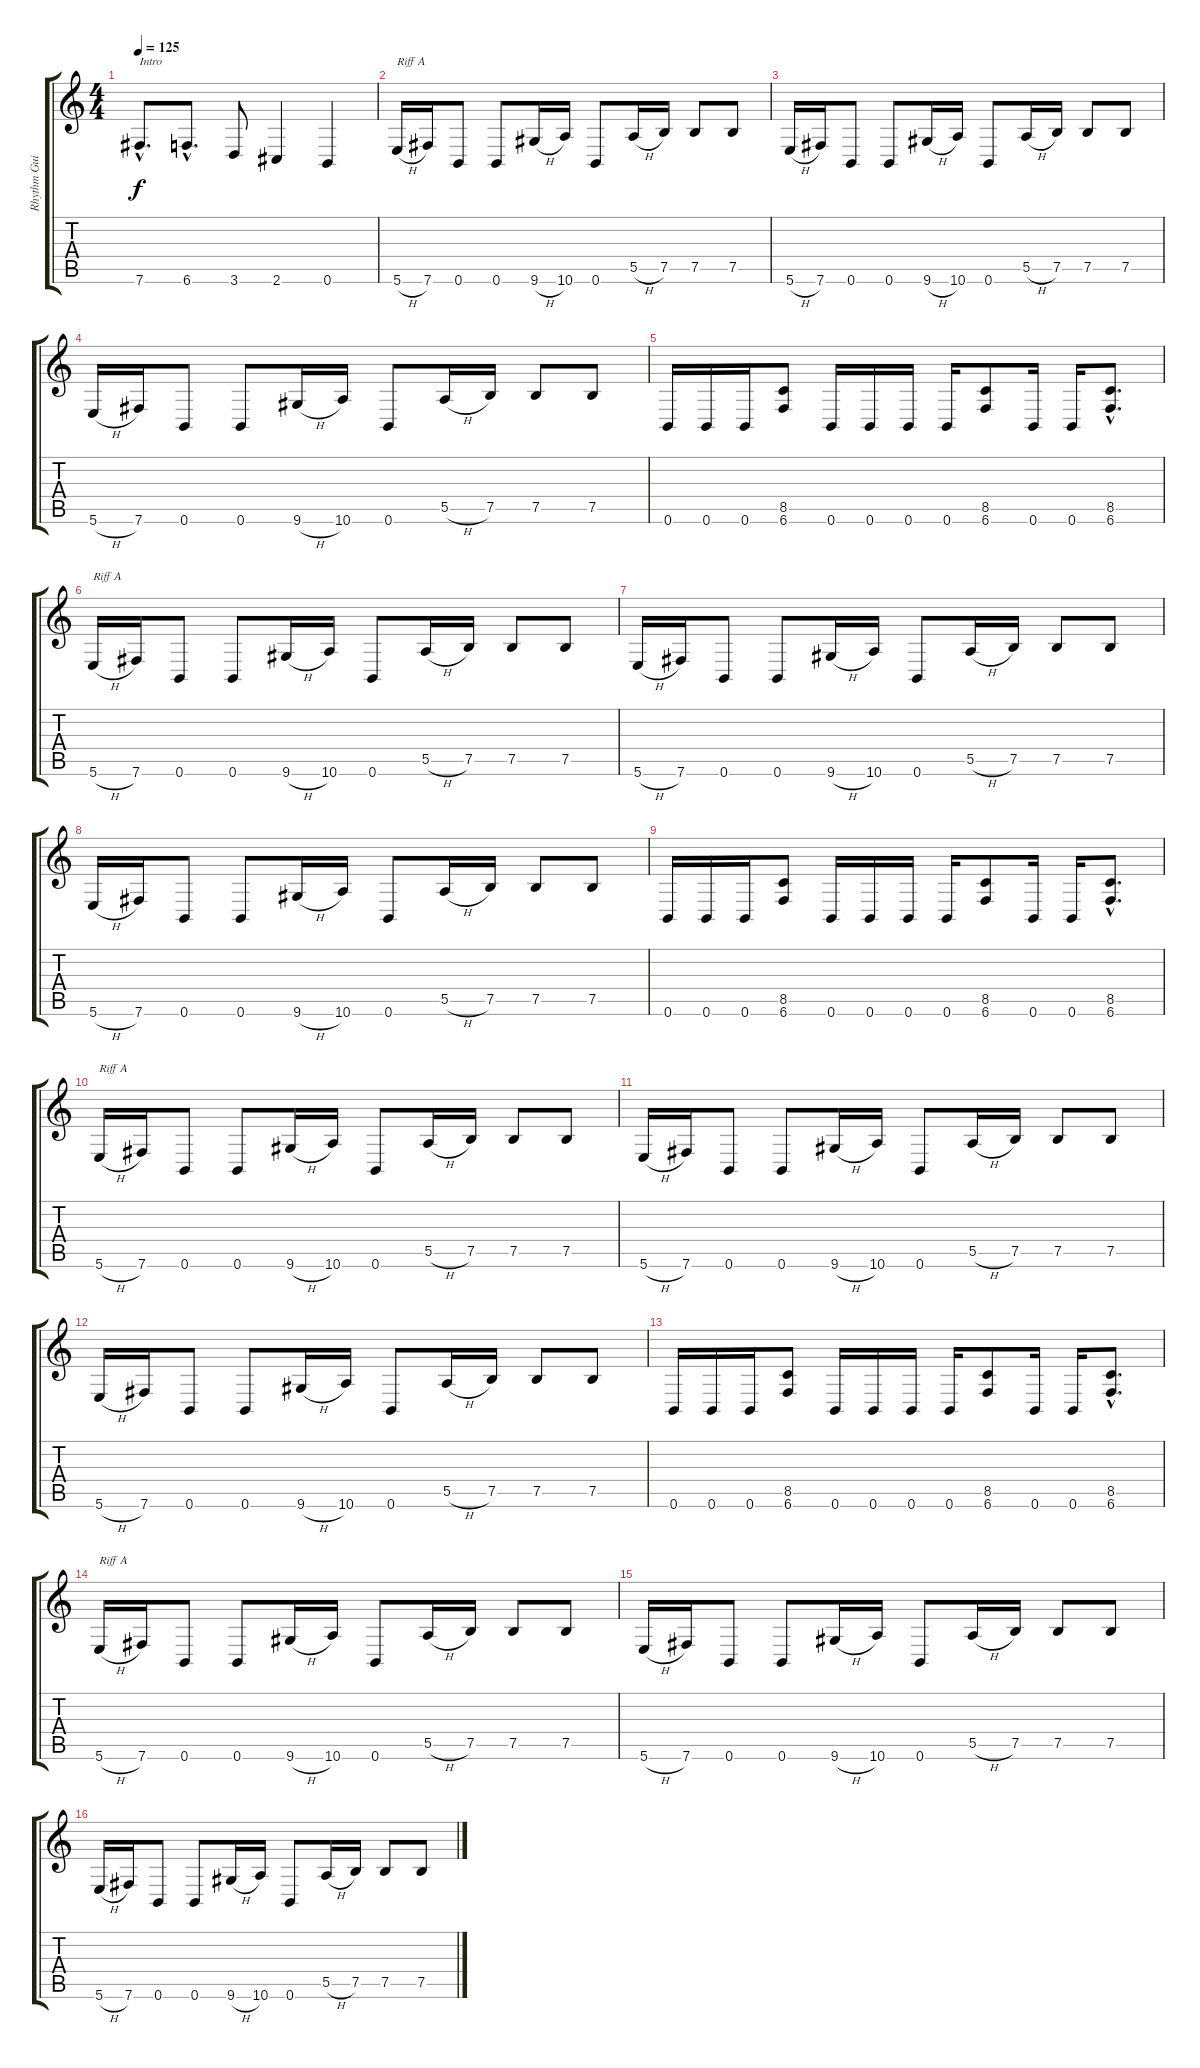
\track ("Rhythm Guitar" "Rhythm Gui") {instrument distortionguitar}
\staff {score tabs}
\tuning (B3 Gb3 D3 A2 E2 B1) {hide}
\ts (4 4)
\tempo 125
\clef g2
\ks c
7.6{hac}.8{d txt "Intro" dy f instrument distortionguitar} 6.6{hac}.8{d} 3.6.8 2.6.4 0.6.4 |
5.6{h}.16{txt "Riff A "} 7.6.16 0.6.8 0.6.8 9.6{h}.16 10.6.16 0.6.8 5.5{h}.16 7.5.16 7.5.8 7.5.8 |
5.6{h}.16 7.6.16 0.6.8 0.6.8 9.6{h}.16 10.6.16 0.6.8 5.5{h}.16 7.5.16 7.5.8 7.5.8 |
5.6{h}.16 7.6.16 0.6.8 0.6.8 9.6{h}.16 10.6.16 0.6.8 5.5{h}.16 7.5.16 7.5.8 7.5.8 |
0.6.16 0.6.16 0.6.16 (8.5 6.6).8 0.6.16 0.6.16 0.6.16 0.6.16 (8.5 6.6).8 0.6.16 0.6.16 (8.5{hac} 6.6{hac}).8{d} |
5.6{h}.16{txt "Riff A "} 7.6.16 0.6.8 0.6.8 9.6{h}.16 10.6.16 0.6.8 5.5{h}.16 7.5.16 7.5.8 7.5.8 |
5.6{h}.16 7.6.16 0.6.8 0.6.8 9.6{h}.16 10.6.16 0.6.8 5.5{h}.16 7.5.16 7.5.8 7.5.8 |
5.6{h}.16 7.6.16 0.6.8 0.6.8 9.6{h}.16 10.6.16 0.6.8 5.5{h}.16 7.5.16 7.5.8 7.5.8 |
0.6.16 0.6.16 0.6.16 (8.5 6.6).8 0.6.16 0.6.16 0.6.16 0.6.16 (8.5 6.6).8 0.6.16 0.6.16 (8.5{hac} 6.6{hac}).8{d} |
5.6{h}.16{txt "Riff A "} 7.6.16 0.6.8 0.6.8 9.6{h}.16 10.6.16 0.6.8 5.5{h}.16 7.5.16 7.5.8 7.5.8 |
5.6{h}.16 7.6.16 0.6.8 0.6.8 9.6{h}.16 10.6.16 0.6.8 5.5{h}.16 7.5.16 7.5.8 7.5.8 |
5.6{h}.16 7.6.16 0.6.8 0.6.8 9.6{h}.16 10.6.16 0.6.8 5.5{h}.16 7.5.16 7.5.8 7.5.8 |
0.6.16 0.6.16 0.6.16 (8.5 6.6).8 0.6.16 0.6.16 0.6.16 0.6.16 (8.5 6.6).8 0.6.16 0.6.16 (8.5{hac} 6.6{hac}).8{d} |
5.6{h}.16{txt "Riff A "} 7.6.16 0.6.8 0.6.8 9.6{h}.16 10.6.16 0.6.8 5.5{h}.16 7.5.16 7.5.8 7.5.8 |
5.6{h}.16 7.6.16 0.6.8 0.6.8 9.6{h}.16 10.6.16 0.6.8 5.5{h}.16 7.5.16 7.5.8 7.5.8 |
5.6{h}.16 7.6.16 0.6.8 0.6.8 9.6{h}.16 10.6.16 0.6.8 5.5{h}.16 7.5.16 7.5.8 7.5.8
